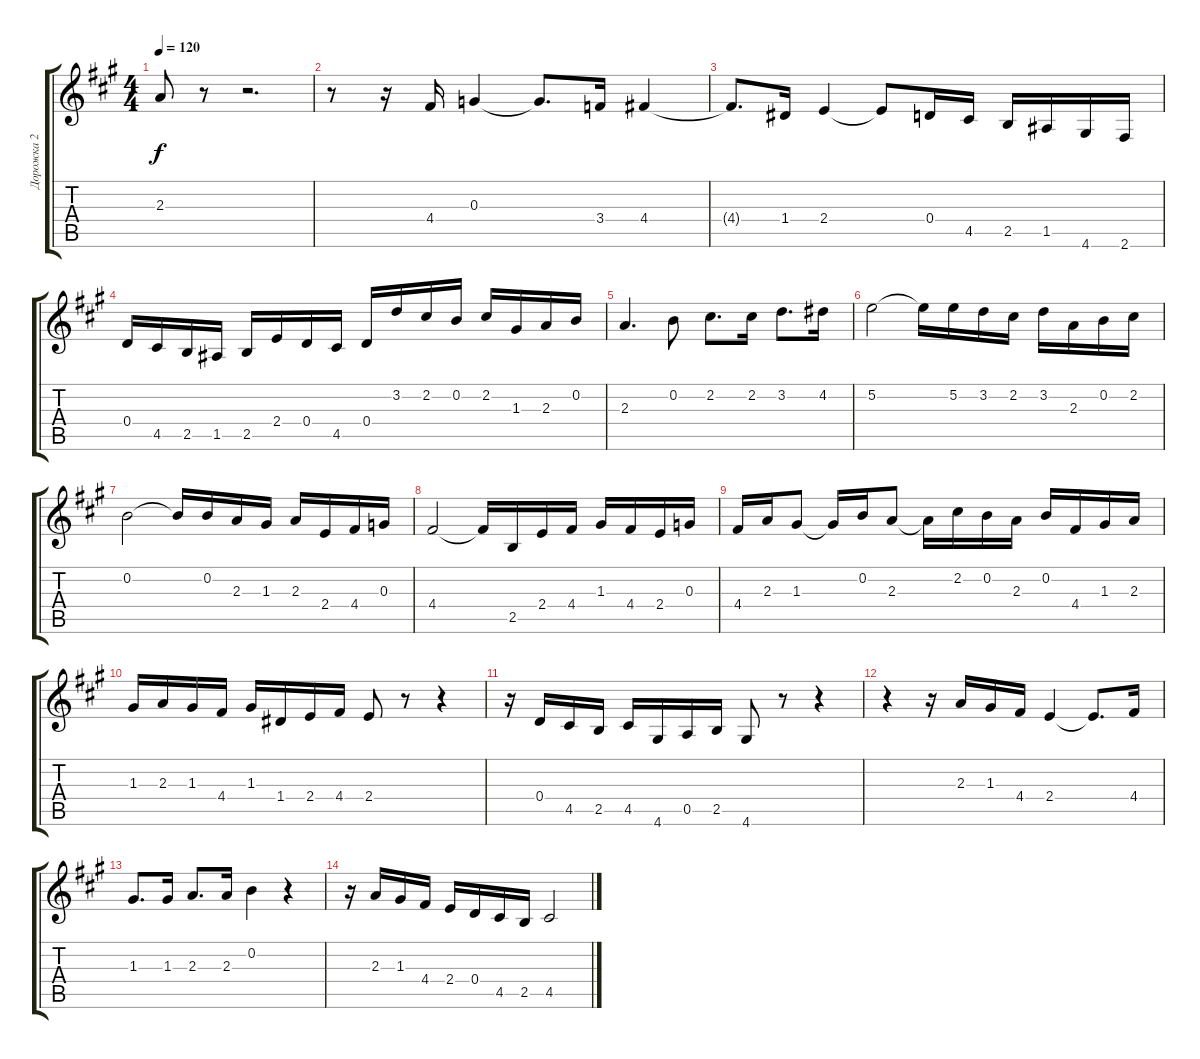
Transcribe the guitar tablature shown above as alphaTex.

\track ("Дорожка 2" "Дорожка 2") {instrument acousticguitarsteel}
\staff {score tabs}
\tuning (E4 B3 G3 D3 A2 E2) {hide}
\ts (4 4)
\tempo 120
\clef g2
\ks a
2.3.8{dy f} r.8 r.2{d} |
r.8 r.16 4.4.16 0.3.4 0.3{t}.8{d} 3.4.16 4.4.4 |
4.4{t}.8{d} 1.4.16 2.4.4 2.4{t}.8 0.4.16 4.5.16 2.5.16 1.5.16 4.6.16 2.6.16 |
0.4.16 4.5.16 2.5.16 1.5.16 2.5.16 2.4.16 0.4.16 4.5.16 0.4.16 3.2.16 2.2.16 0.2.16 2.2.16 1.3.16 2.3.16 0.2.16 |
2.3.4{d} 0.2.8 2.2.8{d} 2.2.16 3.2.8{d} 4.2.16 |
5.2.2 5.2{t}.16 5.2.16 3.2.16 2.2.16 3.2.16 2.3.16 0.2.16 2.2.16 |
0.2.2 0.2{t}.16 0.2.16 2.3.16 1.3.16 2.3.16 2.4.16 4.4.16 0.3.16 |
4.4.2 4.4{t}.16 2.5.16 2.4.16 4.4.16 1.3.16 4.4.16 2.4.16 0.3.16 |
4.4.16 2.3.16 1.3.8 1.3{t}.16 0.2.16 2.3.8 2.3{t}.16 2.2.16 0.2.16 2.3.16 0.2.16 4.4.16 1.3.16 2.3.16 |
1.3.16 2.3.16 1.3.16 4.4.16 1.3.16 1.4.16 2.4.16 4.4.16 2.4.8 r.8 r.4 |
r.16 0.4.16 4.5.16 2.5.16 4.5.16 4.6.16 0.5.16 2.5.16 4.6.8 r.8 r.4 |
r.4 r.16 2.3.16 1.3.16 4.4.16 2.4.4 2.4{t}.8{d} 4.4.16 |
1.3.8{d} 1.3.16 2.3.8{d} 2.3.16 0.2.4 r.4 |
r.16 2.3.16 1.3.16 4.4.16 2.4.16 0.4.16 4.5.16 2.5.16 4.5.2
